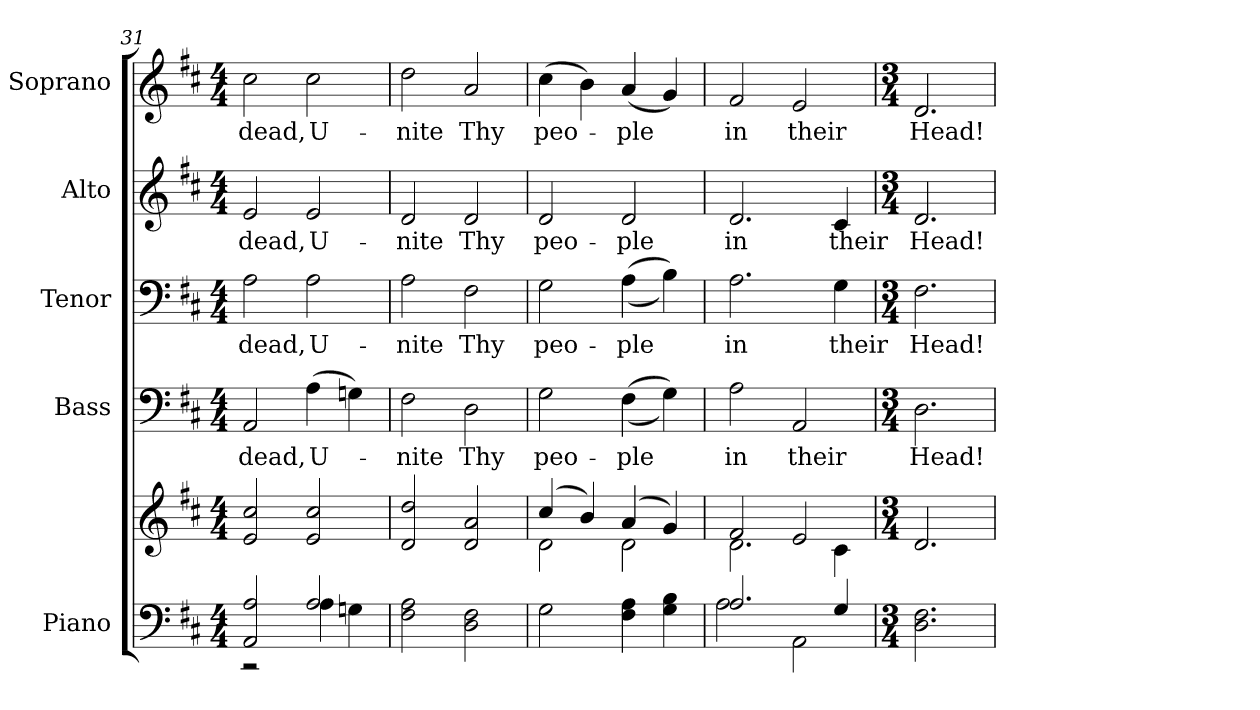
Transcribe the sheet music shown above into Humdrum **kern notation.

**kern	**kern	**kern	**text	**kern	**text	**kern	**text	**kern	**text
*part5	*part5	*part4	*part4	*part3	*part3	*part2	*part2	*part1	*part1
*staff6	*staff5	*staff4	*staff4	*staff3	*staff3	*staff2	*staff2	*staff1	*staff1
*I"Piano	*	*I"Bass	*	*I"Tenor	*	*I"Alto	*	*I"Soprano	*
*I'Pno.	*	*I'B.	*	*I'T.	*	*I'A.	*	*I'S.	*
*clefF4	*clefG2	*clefF4	*	*clefF4	*	*clefG2	*	*clefG2	*
*k[f#c#]	*k[f#c#]	*k[f#c#]	*	*k[f#c#]	*	*k[f#c#]	*	*k[f#c#]	*
*D:	*D:	*D:	*	*D:	*	*D:	*	*D:	*
*M4/4	*M4/4	*M4/4	*	*M4/4	*	*M4/4	*	*M4/4	*
=31	=31	=31	=31	=31	=31	=31	=31	=31	=31
*^	*	*	*	*	*	*	*	*	*
!	!	!	!	!LO:LY:b:color=#000000	!	!	!	!	!	!
!	!	!	!	!	!	!LO:LY:b:color=#000000	!	!	!	!
!	!	!	!	!	!	!	!	!LO:LY:b:color=#000000	!	!
!	!	!	!	!	!	!	!	!	!	!LO:LY:b:color=#000000
2AAi/ 2Ai	2r	2ei/ 2cc#i	2AAi/	dead,	2Ai\	dead,	2ei/	dead,	2cc#i\	dead,
!	!	!	!	!LO:LY:b:color=#000000	!	!	!	!	!	!
!	!	!	!	!	!	!LO:LY:b:color=#000000	!	!	!	!
!	!	!	!	!	!	!	!	!LO:LY:b:color=#000000	!	!
!	!	!	!	!	!	!	!	!	!	!LO:LY:b:color=#000000
2Ai/	4Ai\	2ei/ 2cc#i	(4Ai\	U-	2Ai\	U-	2ei/	U-	2cc#i\	U-
.	4Gni\	.	4Gni\)	.	.	.	.	.	.	.
*v	*v	*	*	*	*	*	*	*	*	*
=32	=32	=32	=32	=32	=32	=32	=32	=32	=32
*^	*	*	*	*	*	*	*	*	*
!	!	!	!	!LO:LY:b:color=#000000	!	!	!	!	!	!
*v	*v	*	*	*	*	*	*	*	*	*
*^	*	*	*	*	*	*	*	*	*
!	!	!	!	!	!	!LO:LY:b:color=#000000	!	!	!	!
*v	*v	*	*	*	*	*	*	*	*	*
*^	*	*	*	*	*	*	*	*	*
!	!	!	!	!	!	!	!	!LO:LY:b:color=#000000	!	!
*v	*v	*	*	*	*	*	*	*	*	*
*^	*	*	*	*	*	*	*	*	*
!	!	!	!	!	!	!	!	!	!	!LO:LY:b:color=#000000
*v	*v	*	*	*	*	*	*	*	*	*
2F#i\ 2Ai	2di/ 2ddi	2F#i\	-nite	2Ai\	-nite	2di/	-nite	2ddi\	-nite
!	!	!	!LO:LY:b:color=#000000	!	!	!	!	!	!
!	!	!	!	!	!LO:LY:b:color=#000000	!	!	!	!
!	!	!	!	!	!	!	!LO:LY:b:color=#000000	!	!
!	!	!	!	!	!	!	!	!	!LO:LY:b:color=#000000
2Di\ 2F#i	2di/ 2ai	2Di\	Thy	2F#i\	Thy	2di/	Thy	2ai/	Thy
!!LO:PB:g=z
=33	=33	=33	=33	=33	=33	=33	=33	=33	=33
*	*^	*	*	*	*	*	*	*	*
!	!	!	!	!LO:LY:b:color=#000000	!	!	!	!	!	!
!	!	!	!	!	!	!LO:LY:b:color=#000000	!	!	!	!
!	!	!	!	!	!	!	!	!LO:LY:b:color=#000000	!	!
!	!	!	!	!	!	!	!	!	!	!LO:LY:b:color=#000000
2Gi\	(4cc#i/	2di\	2Gi\	peo-	2Gi\	peo-	2di/	peo-	(4cc#i\	peo-
.	4bi/)	.	.	.	.	.	.	.	4bi\)	.
!	!	!	!	!LO:LY:b:color=#000000	!	!	!	!	!	!
!	!	!	!	!	!	!LO:LY:b:color=#000000	!	!	!	!
!	!	!	!	!	!	!	!	!LO:LY:b:color=#000000	!	!
!	!	!	!	!	!	!	!	!	!	!LO:LY:b:color=#000000
4F#i\ 4Ai	(4ai/	2di\	((4F#i\	-ple	((4Ai\	-ple	2di/	-ple	(4ai/	-ple
4Gi\ 4Bi	4gi/)	.	4Gi\))	.	4Bi\))	.	.	.	4gi/)	.
=34	=34	=34	=34	=34	=34	=34	=34	=34	=34	=34
*^	*	*	*	*	*	*	*	*	*	*
!	!	!	!	!	!LO:LY:b:color=#000000	!	!	!	!	!	!
!	!	!	!	!	!	!	!LO:LY:b:color=#000000	!	!	!	!
!	!	!	!	!	!	!	!	!	!LO:LY:b:color=#000000	!	!
!	!	!	!	!	!	!	!	!	!	!	!LO:LY:b:color=#000000
2.Ai/	2Ai\	2f#i/	2.di\	2Ai\	in	2.Ai\	in	2.di/	in	2f#i/	in
!	!	!	!	!	!LO:LY:b:color=#000000	!	!	!	!	!	!
!	!	!	!	!	!	!	!	!	!	!	!LO:LY:b:color=#000000
.	2AAi\	2ei/	.	2AAi/	their	.	.	.	.	2ei/	their
!	!	!	!	!	!	!	!LO:LY:b:color=#000000	!	!	!	!
!	!	!	!	!	!	!	!	!	!LO:LY:b:color=#000000	!	!
4Gi/	.	.	4c#i\	.	.	4Gi\	their	4c#i/	their	.	.
*v	*v	*	*	*	*	*	*	*	*	*	*
*	*v	*v	*	*	*	*	*	*	*	*
=35	=35	=35	=35	=35	=35	=35	=35	=35	=35
*M3/4	*M3/4	*M3/4	*	*M3/4	*	*M3/4	*	*M3/4	*
*	*^	*	*	*	*	*	*	*	*
!	!	!	!	!LO:LY:b:color=#000000	!	!	!	!	!	!
*	*v	*v	*	*	*	*	*	*	*	*
*	*^	*	*	*	*	*	*	*	*
!	!	!	!	!	!	!LO:LY:b:color=#000000	!	!	!	!
*	*v	*v	*	*	*	*	*	*	*	*
*	*^	*	*	*	*	*	*	*	*
!	!	!	!	!	!	!	!	!LO:LY:b:color=#000000	!	!
*	*v	*v	*	*	*	*	*	*	*	*
*	*^	*	*	*	*	*	*	*	*
!	!	!	!	!	!	!	!	!	!	!LO:LY:b:color=#000000
*	*v	*v	*	*	*	*	*	*	*	*
2.Di\ 2.F#i	2.di/	2.Di\	Head!	2.F#i\	Head!	2.di/	Head!	2.di/	Head!
=	=	=	=	=	=	=	=	=	=
*-	*-	*-	*-	*-	*-	*-	*-	*-	*-
